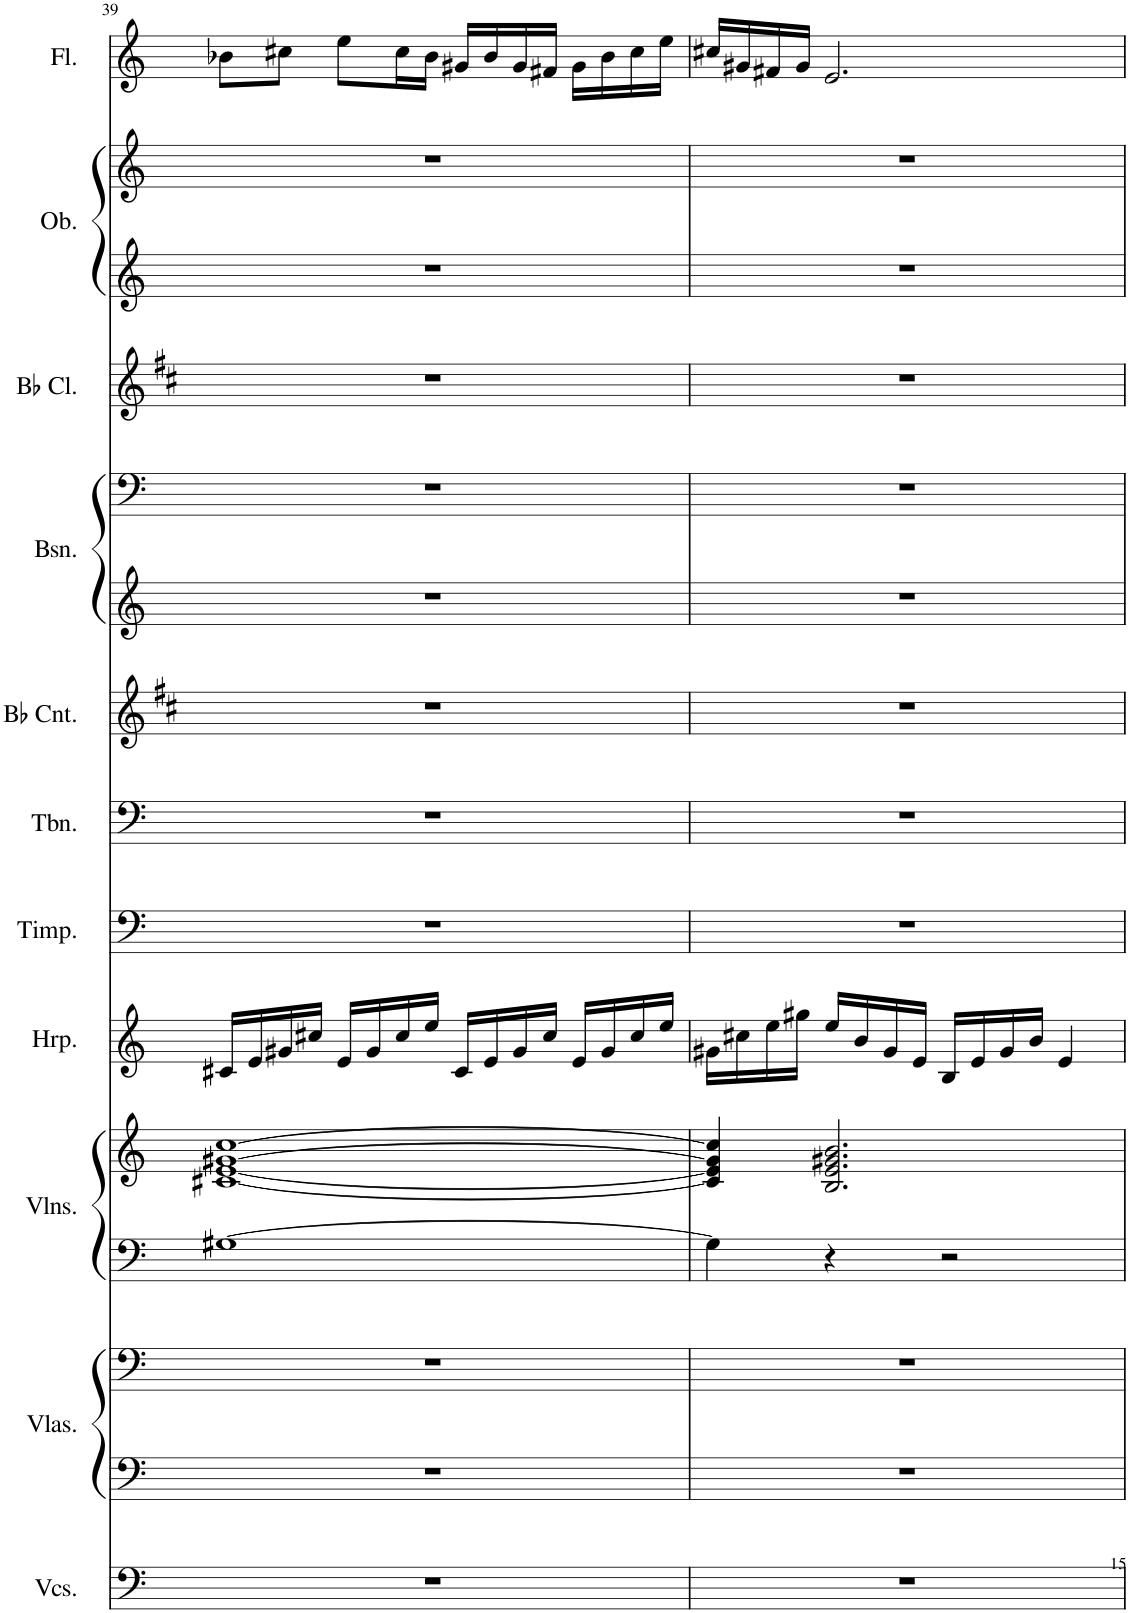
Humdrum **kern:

**kern	**kern	**kern	**kern	**kern	**kern	**kern	**kern	**kern	**kern	**kern	**kern	**kern	**kern	**kern
*part11	*part10	*part10	*part9	*part9	*part8	*part7	*part6	*part5	*part4	*part4	*part3	*part2	*part2	*part1
*staff15	*staff14	*staff13	*staff12	*staff11	*staff10	*staff9	*staff8	*staff7	*staff6	*staff5	*staff4	*staff3	*staff2	*staff1
*I"Violoncellos	*I"Violas	*	*I"Violins	*	*I"Harp	*I"Timpani	*I"Trombone	*I"Bb Cornet	*I"Bassoon	*	*I"Bb Clarinet	*I"Oboe	*	*I"Flute
*I'Vcs.	*I'Vlas.	*	*I'Vlns.	*	*I'Hrp.	*I'Timp.	*I'Tbn.	*I'Bb Cnt.	*I'Bsn.	*	*I'Bb Cl.	*I'Ob.	*	*I'Fl.
!!LO:PB:g=z
*clefF4	*clefF4	*clefF4	*clefF4	*clefG2	*clefG2	*clefF4	*clefF4	*clefG2	*clefG2	*clefF4	*clefG2	*clefG2	*clefG2	*clefG2
*	*	*	*	*	*	*	*	*Trd1c2	*	*	*Trd1c2	*	*	*
*k[]	*k[]	*k[]	*k[]	*k[]	*k[]	*k[]	*k[]	*k[f#c#]	*k[]	*k[]	*k[f#c#]	*k[]	*k[]	*k[]
*M4/4	*M4/4	*M4/4	*M4/4	*M4/4	*M4/4	*M4/4	*M4/4	*M4/4	*M4/4	*M4/4	*M4/4	*M4/4	*M4/4	*M4/4
=39	=39	=39	=39	=39	=39	=39	=39	=39	=39	=39	=39	=39	=39	=39
1r	1r	1r	[1G#X	[1c#X [1e [1g#X [1cc	16c#X/LL	1r	1r	1r	1r	1r	1r	1r	1r	8b-X\L
.	.	.	.	.	16e/	.	.	.	.	.	.	.	.	.
.	.	.	.	.	16g#X/	.	.	.	.	.	.	.	.	8cc#X\J
.	.	.	.	.	16cc#X/JJ	.	.	.	.	.	.	.	.	.
.	.	.	.	.	16e/LL	.	.	.	.	.	.	.	.	8ee\L
.	.	.	.	.	16g#/	.	.	.	.	.	.	.	.	.
.	.	.	.	.	16cc#/	.	.	.	.	.	.	.	.	16cc#\L
.	.	.	.	.	16ee/JJ	.	.	.	.	.	.	.	.	16b-\JJ
.	.	.	.	.	16c#/LL	.	.	.	.	.	.	.	.	16g#X/LL
.	.	.	.	.	16e/	.	.	.	.	.	.	.	.	16b-/
.	.	.	.	.	16g#/	.	.	.	.	.	.	.	.	16g#/
.	.	.	.	.	16cc#/JJ	.	.	.	.	.	.	.	.	16f#X/JJ
.	.	.	.	.	16e/LL	.	.	.	.	.	.	.	.	16g#\LL
.	.	.	.	.	16g#/	.	.	.	.	.	.	.	.	16b-\
.	.	.	.	.	16cc#/	.	.	.	.	.	.	.	.	16cc#\
.	.	.	.	.	16ee/JJ	.	.	.	.	.	.	.	.	16ee\JJ
=40	=40	=40	=40	=40	=40	=40	=40	=40	=40	=40	=40	=40	=40	=40
1r	1r	1r	4G#\]	4c#/] 4e/] 4g#/] 4cc/]	16g#X\LL	1r	1r	1r	1r	1r	1r	1r	1r	16cc#X/LL
.	.	.	.	.	16cc#X\	.	.	.	.	.	.	.	.	16g#X/
.	.	.	.	.	16ee\	.	.	.	.	.	.	.	.	16f#X/
.	.	.	.	.	16gg#X\JJ	.	.	.	.	.	.	.	.	16g#/JJ
.	.	.	4r	2.B/ 2.e/ 2.g#X/ 2.b/	16ee/LL	.	.	.	.	.	.	.	.	2.e/
.	.	.	.	.	16b/	.	.	.	.	.	.	.	.	.
.	.	.	.	.	16g#/	.	.	.	.	.	.	.	.	.
.	.	.	.	.	16e/JJ	.	.	.	.	.	.	.	.	.
.	.	.	2r	.	16B/LL	.	.	.	.	.	.	.	.	.
.	.	.	.	.	16e/	.	.	.	.	.	.	.	.	.
.	.	.	.	.	16g#/	.	.	.	.	.	.	.	.	.
.	.	.	.	.	16b/JJ	.	.	.	.	.	.	.	.	.
.	.	.	.	.	4e/	.	.	.	.	.	.	.	.	.
=	=	=	=	=	=	=	=	=	=	=	=	=	=	=
*-	*-	*-	*-	*-	*-	*-	*-	*-	*-	*-	*-	*-	*-	*-
